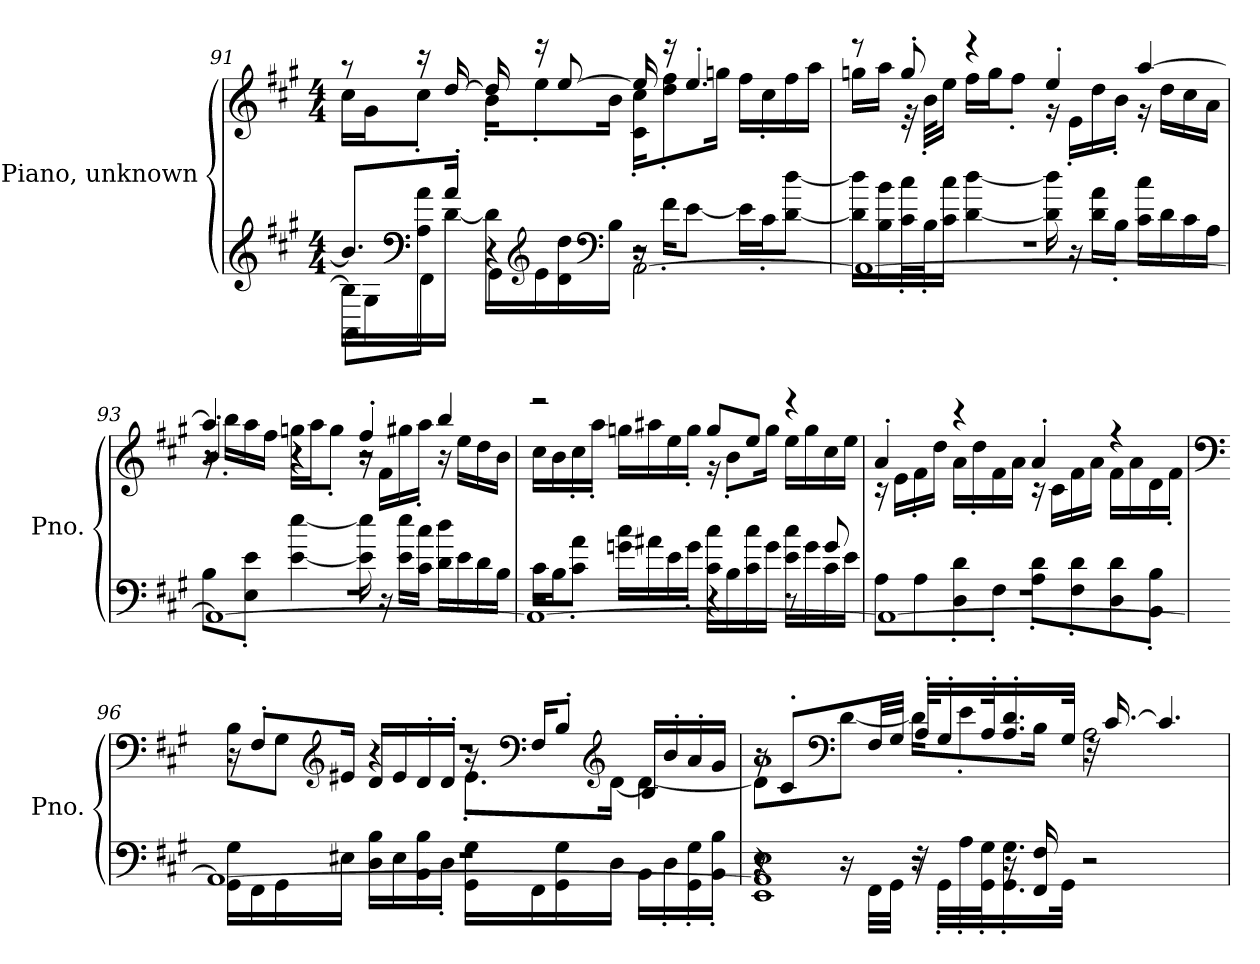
**kern	**kern
*part1	*part1
*staff2	*staff1
*I"Piano, unknown	*
*I'Pno.	*
!!LO:LB:g=z
*clefG2	*clefG2
*k[f#c#g#]	*k[f#c#g#]
*M4/4	*M4/4
=91	=91
*^	*^
*	*^	*	*
8.b/L]	16B\LL]	8AA\L	8r	16cc#\LL
.	16G#\	.	.	16g#\J
*clefF4	*	*	*	*
.	16A\' 16a\'	8FF#\J	16r	8cc#'\J
16a'/Jk	[16d\JJ	.	[16dd/	.
4r	16d\LL]	4GG#\	16dd/]	16b'\KL
*clefG2	*	*	*	*
.	16e\	.	16r	8ee'\
.	16d\ 16dd\	.	[8ee/	.
*clefF4	*	*	*	*
.	16B\JJ	.	.	16b\Jk
2r	16r	[2AA\	16ee/]	16c#\' 16cc#\'KL
.	16f#'\KL	.	16r	8dd\' 8ff#\'
.	[8e\J	.	4.ee'/	.
.	.	.	.	16ggn\Jk
.	16e\LL]	.	.	16ff#\LL
.	16c#'\J	.	.	16cc#'\
.	[8d\ [8dd\J	.	.	16ff#\
.	.	.	.	16aa\JJ
!!LO:LB:g=z	!!
=92	=92	=92	=92	=92
1r	16d\] 16dd\]LL	1AA_	8r	16ggn\LL
.	16B\ 16b\	.	.	16aa\JJ
.	32c#\' 32cc#\'L	.	8gg'/	32r
.	32B'\J	.	.	32b'\KLL
.	16c#\ 16cc#\JJ	.	.	16ee\JJ
.	[4d\ [4dd\	.	4r	16ff#\LL
.	.	.	.	16gg\J
.	.	.	.	8ff#'\J
.	16d\] 16dd\]	.	4ee'/	16r
.	16r	.	.	16e'\LL
.	16d\ 16a\LL	.	.	16dd\
.	16B'\JJ	.	.	16b'\JJ
.	16c#\ 16cc#\LL	.	[4aa/	16r
.	16d\	.	.	16dd\LL
.	16c#\	.	.	16cc#\
.	16A\JJ	.	.	16a\JJ
=93	=93	=93	=93	=93
*	*	*	*	*^
1r	8B\L	1AA_	4aa/]	16r	4b'/
.	.	.	.	16bb'\LL	.
.	8E\' 8e\'J	.	.	16aa\	.
.	.	.	.	16ff#\JJ	.
.	[4e\ [4ee\	.	4r	16ggn\LL	4r
.	.	.	.	16aa\J	.
.	.	.	.	8gg'\J	.
.	16e\] 16ee\]	.	4ff#'/	16r	2r
.	16r	.	.	16f#\LL	.
.	16e\ 16ee\LL	.	.	16gg#X\	.
.	16c#\ 16cc#\JJ	.	.	16aa'\JJ	.
.	16d\ 16dd\LL	.	4bb/	16r	.
.	16e\	.	.	16ee\LL	.
.	16d\	.	.	16dd\	.
.	16B\JJ	.	.	16b\JJ	.
*	*	*	*	*v	*v
!!LO:PB:g=z
=94	=94	=94	=94	=94
2r	16c#\LL	1AA_	2r	16cc#\LL
.	16B\J	.	.	16b\
.	8c#\' 8a\'J	.	.	16cc#'\
.	.	.	.	16aa'\JJ
.	16gn\ 16cc#\LL	.	.	16ggn\LL
.	16a#X\	.	.	16aa#X\
.	16e\	.	.	16ee\
.	16g'\JJ	.	.	16gg'\JJ
4r	16c#\ 16cc#\LL	.	8gg/L	16r
.	16B\	.	.	8b'\L
.	16c#\ 16cc#\	.	8ee/J	.
.	16g\JJ	.	.	16gg\Jk
8r	16e\ 16cc#\LL	.	4r	16ee\LL
.	16g\	.	.	16gg\
8g/	16c#\	.	.	16cc#\
.	16e\JJ	.	.	16ee\JJ
=95	=95	=95	=95	=95
1r	8A\L	1AA_	4a'/	16r
.	.	.	.	16e\LL
.	8A\	.	.	16f#'\
.	.	.	.	16dd\JJ
.	8D\' 8d\'	.	4r	16a\LL
.	.	.	.	16dd'\
.	8F#'\J	.	.	16f#\
.	.	.	.	16a\JJ
.	8A\' 8d\'L	.	4a'/	16r
.	.	.	.	16c#\LL
.	8F#\' 8d\'	.	.	16f#\
.	.	.	.	16a\JJ
.	8D\ 8d\	.	4r	16f#\LL
.	.	.	.	16a\
.	8BB\' 8B\'J	.	.	16d\
.	.	.	.	16f#'\JJ
*	*	*	*v	*v
!!LO:LB:g=z
=96	=96	=96	=96
*	*	*	*clefF4
*	*	*	*^
*	*	*	*	*^
1r	16GG#\ 16G#\LL	1AA_	1r	8B\L	16r
.	16FF#\	.	.	.	8F#'/L
.	16GG#\	.	.	8G#\J	.
*	*	*	*clefG2	*	*
.	16E#X\JJ	.	.	.	16e#X/Jk
.	16D\ 16B\LL	.	.	4r	16d/LL
.	16E#\	.	.	.	16e#/
.	16BB\ 16B\	.	.	.	16d'/
.	16D'\JJ	.	.	.	16d'/JJ
.	16GG#\ 16G#\LL	.	.	8.e#'\L	16r
*	*	*	*clefF4	*	*
.	16FF#\	.	.	.	16F#/KL
.	16GG#\ 16G#\	.	.	.	8B'/J
*	*	*	*clefG2	*	*
.	16D\JJ	.	.	[16d\Jk	.
.	16BB\LL	.	.	4d\_	16B/LL
.	16D'\	.	.	.	16b'/
.	16GG#\' 16G#\'	.	.	.	16a'/
.	16BB\' 16B\'JJ	.	.	.	16g#/JJ
!!LO:LB:g=z	!!	!!
=97	=97	=97	=97	=97	=97
*	*	*^	*	*	*
1EE 1E	8r	4r	1AA]	1a	8d\L]	16r
.	.	.	.	.	.	8c#'/L
*	*	*	*	*clefF4	*	*
.	16r	.	.	.	[8d\J	.
.	32FF#\LLL	.	.	.	.	32F#/LL
.	32GG#\JJJ	.	.	.	.	32G#/JJJ
.	32r	8r	.	.	16d\KL]	32A'/KLL
.	32GG#'\LLL	.	.	.	.	16G#'/
.	32A'\	.	.	.	8e'\	.
.	32GG#\' 32G#\'J	.	.	.	.	32A'/K
.	16.GG#\' 16.G#\'	16r	.	.	.	16.A/' 16.d/'
.	.	16FF#/ 16F#/	.	.	16B\Jk	.
.	32GG#\JJk	.	.	.	.	32G#/JJk
.	2r	2r	.	.	2A\	32r
.	.	.	.	.	.	[16.c#/
.	.	.	.	.	.	4.c#/]
*v	*v	*v	*v	*	*	*
*	*v	*v	*v
=	=
*-	*-
